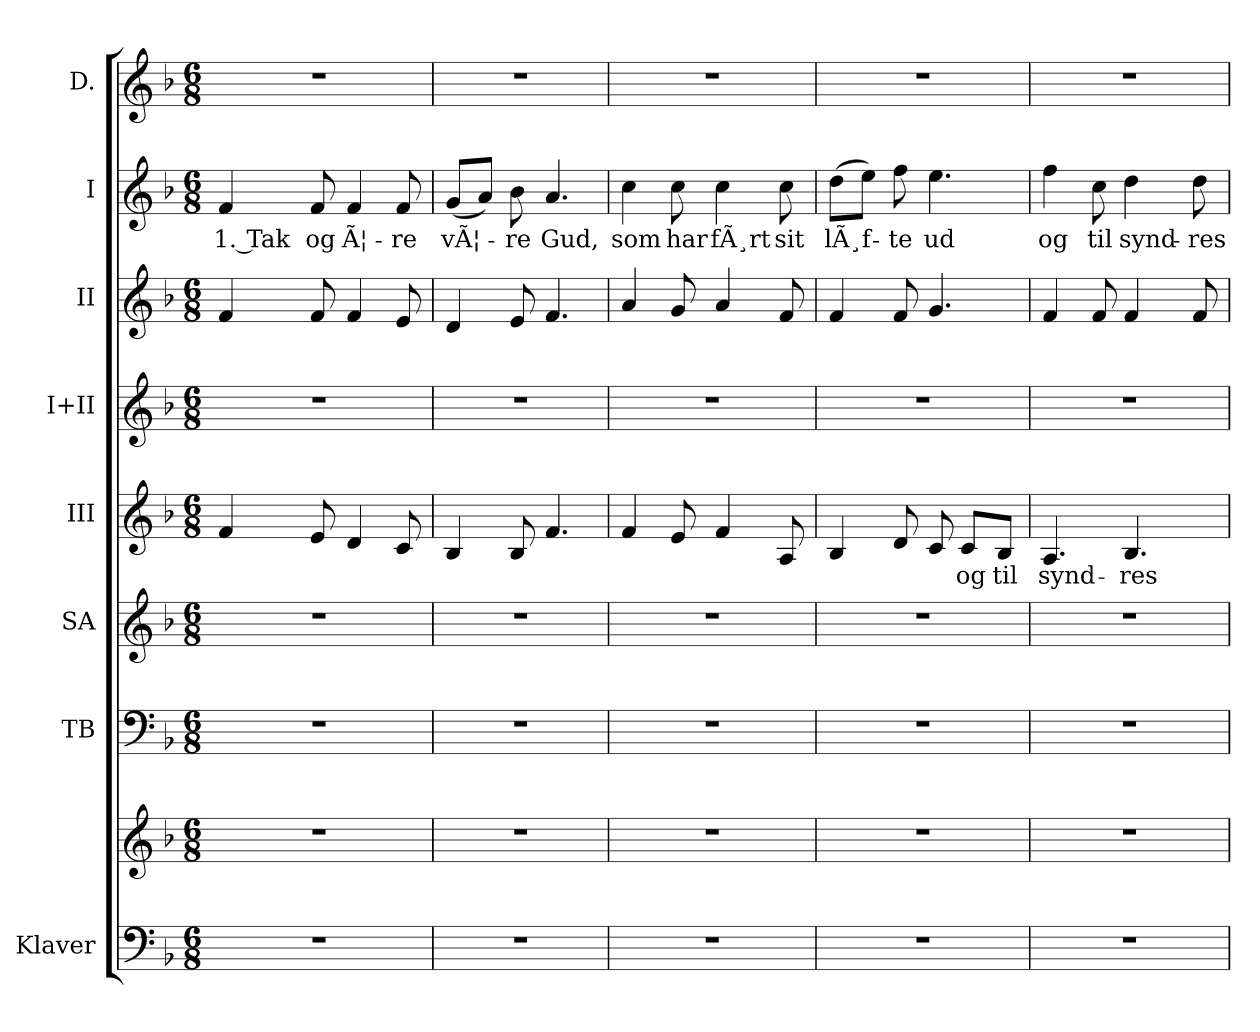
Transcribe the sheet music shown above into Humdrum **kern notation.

**kern	**kern	**kern	**kern	**kern	**text	**kern	**kern	**kern	**text	**kern
*part8	*part8	*part7	*part6	*part5	*part5	*part4	*part3	*part2	*part2	*part1
*staff9	*staff8	*staff7	*staff6	*staff5	*staff5	*staff4	*staff3	*staff2	*staff2	*staff1
*I"Klaver	*	*I"TB	*I"SA	*I"III	*	*I"I+II	*I"II	*I"I	*	*I"D.
*	*	*I'TB	*I'SA	*I'III	*	*I'I+II	*I'II	*I'I	*	*I'D.
*clefF4	*clefG2	*clefF4	*clefG2	*clefG2	*	*clefG2	*clefG2	*clefG2	*	*clefG2
*k[b-]	*k[b-]	*k[b-]	*k[b-]	*k[b-]	*	*k[b-]	*k[b-]	*k[b-]	*	*k[b-]
*M6/8	*M6/8	*M6/8	*M6/8	*M6/8	*	*M6/8	*M6/8	*M6/8	*	*M6/8
=1	=1	=1	=1	=1	=1	=1	=1	=1	=1	=1
!	!	!	!	!	!	!	!	!	!LO:LY:b	!
2.r	2.r	2.r	2.r	4f/	.	2.r	4f/	4f/	1. Tak	2.r
!	!	!	!	!	!	!	!	!	!LO:LY:b	!
.	.	.	.	8e/	.	.	8f/	8f/	og	.
!	!	!	!	!	!	!	!	!	!LO:LY:b	!
.	.	.	.	4d/	.	.	4f/	4f/	Ã¦-	.
!	!	!	!	!	!	!	!	!	!LO:LY:b	!
.	.	.	.	8c/	.	.	8e/	8f/	-re	.
=2	=2	=2	=2	=2	=2	=2	=2	=2	=2	=2
!	!	!	!	!	!	!	!	!	!LO:LY:b	!
2.r	2.r	2.r	2.r	4B-/	.	2.r	4d/	(<8g/L	vÃ¦-	2.r
.	.	.	.	.	.	.	.	8a/J)	.	.
!	!	!	!	!	!	!	!	!	!LO:LY:b	!
.	.	.	.	8B-/	.	.	8e/	8b-\	-re	.
!	!	!	!	!	!	!	!	!	!LO:LY:b	!
.	.	.	.	4.f/	.	.	4.f/	4.a/	Gud,	.
=3	=3	=3	=3	=3	=3	=3	=3	=3	=3	=3
!	!	!	!	!	!	!	!	!	!LO:LY:b	!
2.r	2.r	2.r	2.r	4f/	.	2.r	4a/	4cc\	som	2.r
!	!	!	!	!	!	!	!	!	!LO:LY:b	!
.	.	.	.	8e/	.	.	8g/	8cc\	har	.
!	!	!	!	!	!	!	!	!	!LO:LY:b	!
.	.	.	.	4f/	.	.	4a/	4cc\	fÃ¸rt	.
!	!	!	!	!	!	!	!	!	!LO:LY:b	!
.	.	.	.	8A/	.	.	8f/	8cc\	sit	.
=4	=4	=4	=4	=4	=4	=4	=4	=4	=4	=4
!	!	!	!	!	!	!	!	!	!LO:LY:b	!
2.r	2.r	2.r	2.r	4B-/	.	2.r	4f/	(>8dd\L	lÃ¸f-	2.r
.	.	.	.	.	.	.	.	8ee\J)	.	.
!	!	!	!	!	!	!	!	!	!LO:LY:b	!
.	.	.	.	8d/	.	.	8f/	8ff\	-te	.
!	!	!	!	!	!	!	!	!	!LO:LY:b	!
.	.	.	.	8c/	.	.	4.g/	4.ee\	ud	.
!	!	!	!	!	!LO:LY:b	!	!	!	!	!
.	.	.	.	8c/L	og	.	.	.	.	.
!	!	!	!	!	!LO:LY:b	!	!	!	!	!
.	.	.	.	8B-/J	til	.	.	.	.	.
!!LO:LB:g=z
=5	=5	=5	=5	=5	=5	=5	=5	=5	=5	=5
!	!	!	!	!	!LO:LY:b	!	!	!	!LO:LY:b	!
2.r	2.r	2.r	2.r	4.A/	synd-	2.r	4f/	4ff\	og	2.r
!	!	!	!	!	!	!	!	!	!LO:LY:b	!
.	.	.	.	.	.	.	8f/	8cc\	til	.
!	!	!	!	!	!LO:LY:b	!	!	!	!LO:LY:b	!
.	.	.	.	4.B-/	-res	.	4f/	4dd\	synd-	.
!	!	!	!	!	!	!	!	!	!LO:LY:b	!
.	.	.	.	.	.	.	8f/	8dd\	-res	.
=	=	=	=	=	=	=	=	=	=	=
*-	*-	*-	*-	*-	*-	*-	*-	*-	*-	*-
